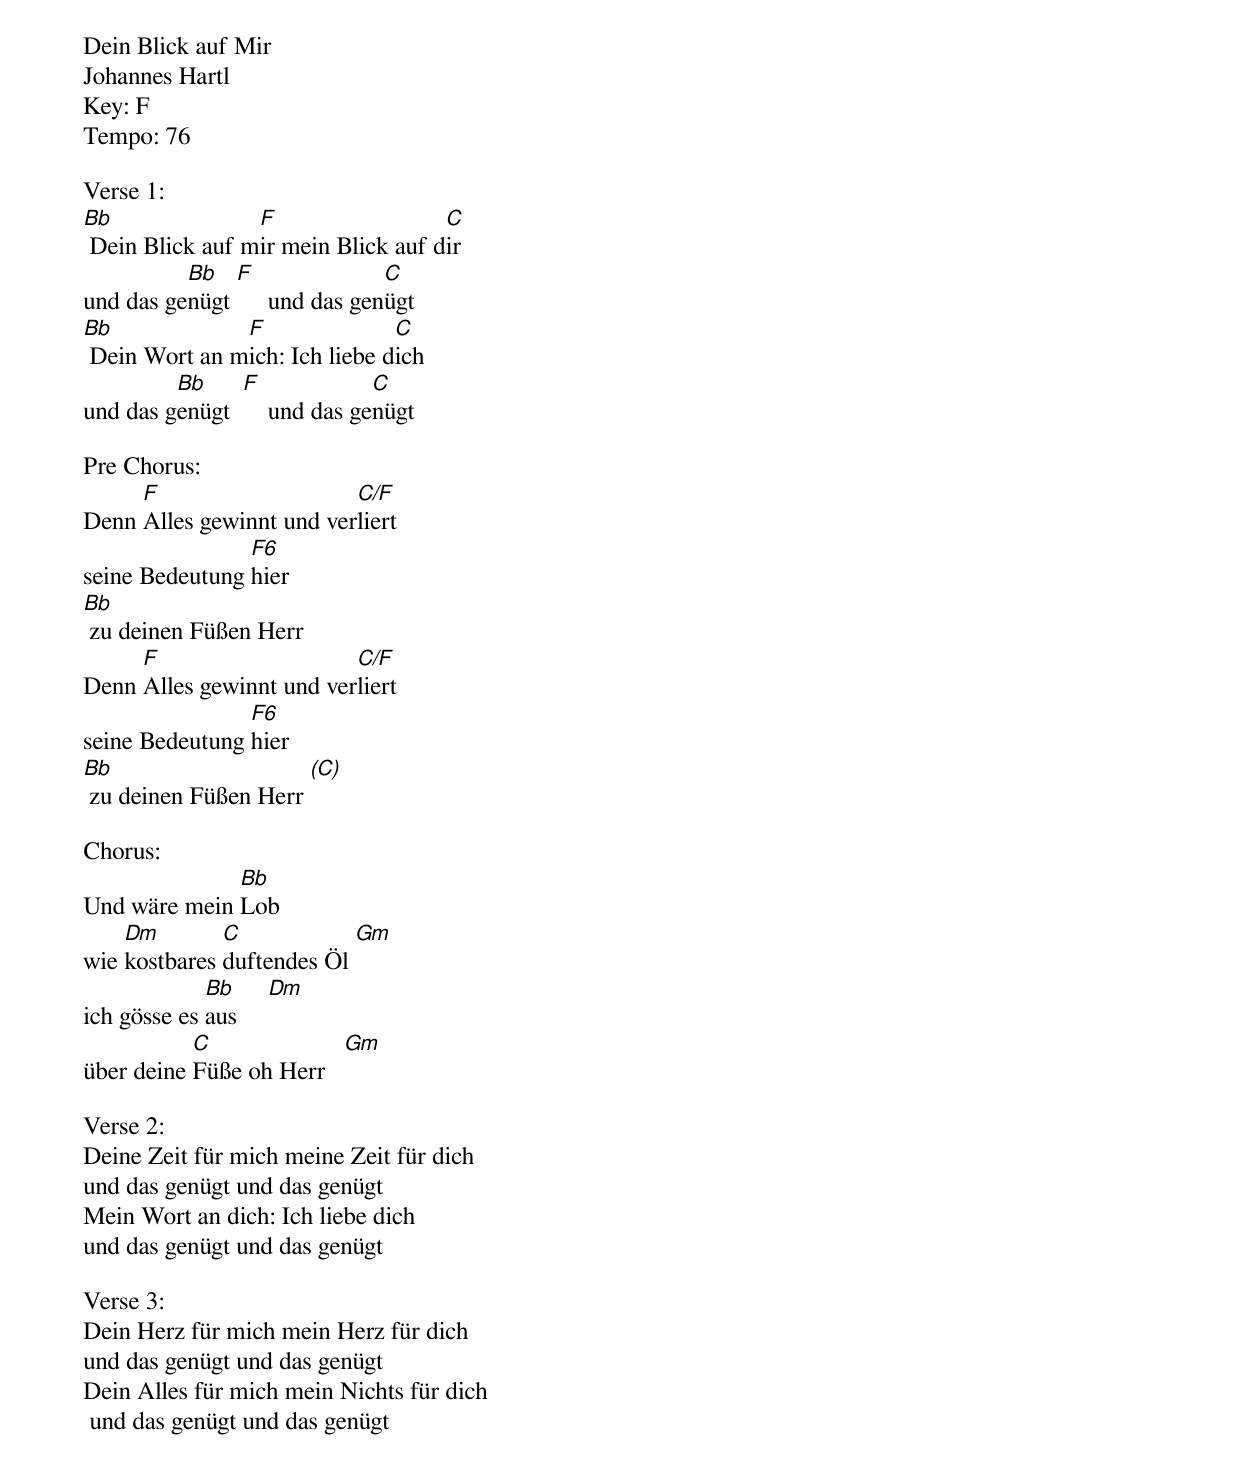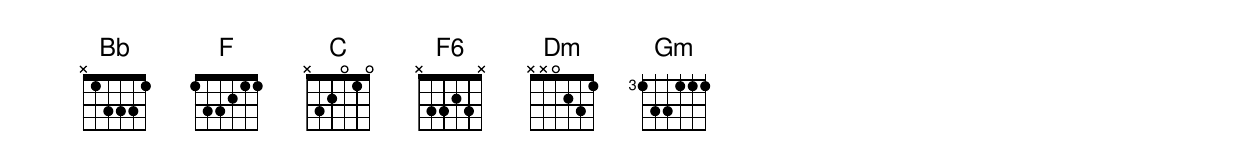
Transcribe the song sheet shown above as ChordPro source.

Dein Blick auf Mir
Johannes Hartl
Key: F
Tempo: 76

Verse 1:
[Bb] Dein Blick auf m[F]ir mein Blick auf d[C]ir
und das ge[Bb]nügt [F]     und das gen[C]ügt
[Bb] Dein Wort an m[F]ich: Ich liebe d[C]ich
und das g[Bb]enügt  [F]    und das ge[C]nügt

Pre Chorus:
Denn [F]Alles gewinnt und ver[C/F]liert
seine Bedeutung [F6]hier
[Bb] zu deinen Füßen Herr
Denn [F]Alles gewinnt und ver[C/F]liert
seine Bedeutung [F6]hier
[Bb] zu deinen Füßen Herr [(C)]

Chorus:
Und wäre mein [Bb]Lob
wie [Dm]kostbares [C]duftendes Öl [Gm]
ich gösse es [Bb]aus     [Dm]
über deine [C]Füße oh Herr   [Gm]

Verse 2:
Deine Zeit für mich meine Zeit für dich
und das genügt und das genügt
Mein Wort an dich: Ich liebe dich
und das genügt und das genügt

Verse 3:
Dein Herz für mich mein Herz für dich
und das genügt und das genügt
Dein Alles für mich mein Nichts für dich
 und das genügt und das genügt
